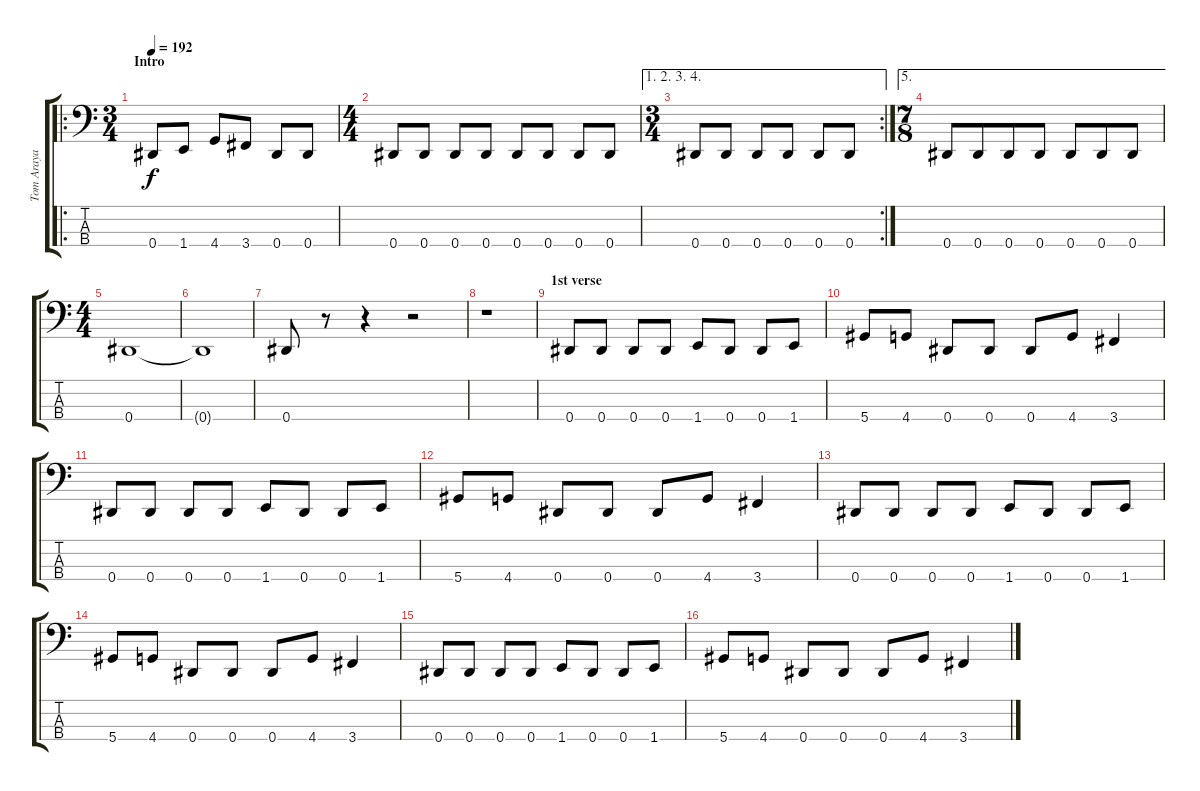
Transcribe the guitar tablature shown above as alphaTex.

\track ("Tom Araya" "Tom Araya") {instrument electricbasspick}
\staff {score tabs}
\tuning (Gb2 Db2 Ab1 Eb1) {hide}
\ro
\ts (3 4)
\section ("" "Intro")
\tempo 192
\clef f4
\ks c
0.4.8{dy f instrument electricbasspick} 1.4.8 4.4.8 3.4.8 0.4.8 0.4.8 |
\ts (4 4)
0.4.8 0.4.8 0.4.8 0.4.8 0.4.8 0.4.8 0.4.8 0.4.8 |
\ae (1 2 3 4)
\rc 2
\ts (3 4)
0.4.8 0.4.8 0.4.8 0.4.8 0.4.8 0.4.8 |
\ae 5
\ts (7 8)
0.4.8 0.4.8 0.4.8 0.4.8 0.4.8 0.4.8 0.4.8 |
\ts (4 4)
0.4.1 |
0.4{t}.1 |
0.4.8 r.8 r.4 r.2 |
r.1 |
\section ("" "1st verse")
0.4.8 0.4.8 0.4.8 0.4.8 1.4.8 0.4.8 0.4.8 1.4.8 |
5.4.8 4.4.8 0.4.8 0.4.8 0.4.8 4.4.8 3.4.4 |
0.4.8 0.4.8 0.4.8 0.4.8 1.4.8 0.4.8 0.4.8 1.4.8 |
5.4.8 4.4.8 0.4.8 0.4.8 0.4.8 4.4.8 3.4.4 |
0.4.8 0.4.8 0.4.8 0.4.8 1.4.8 0.4.8 0.4.8 1.4.8 |
5.4.8 4.4.8 0.4.8 0.4.8 0.4.8 4.4.8 3.4.4 |
0.4.8 0.4.8 0.4.8 0.4.8 1.4.8 0.4.8 0.4.8 1.4.8 |
5.4.8 4.4.8 0.4.8 0.4.8 0.4.8 4.4.8 3.4.4
